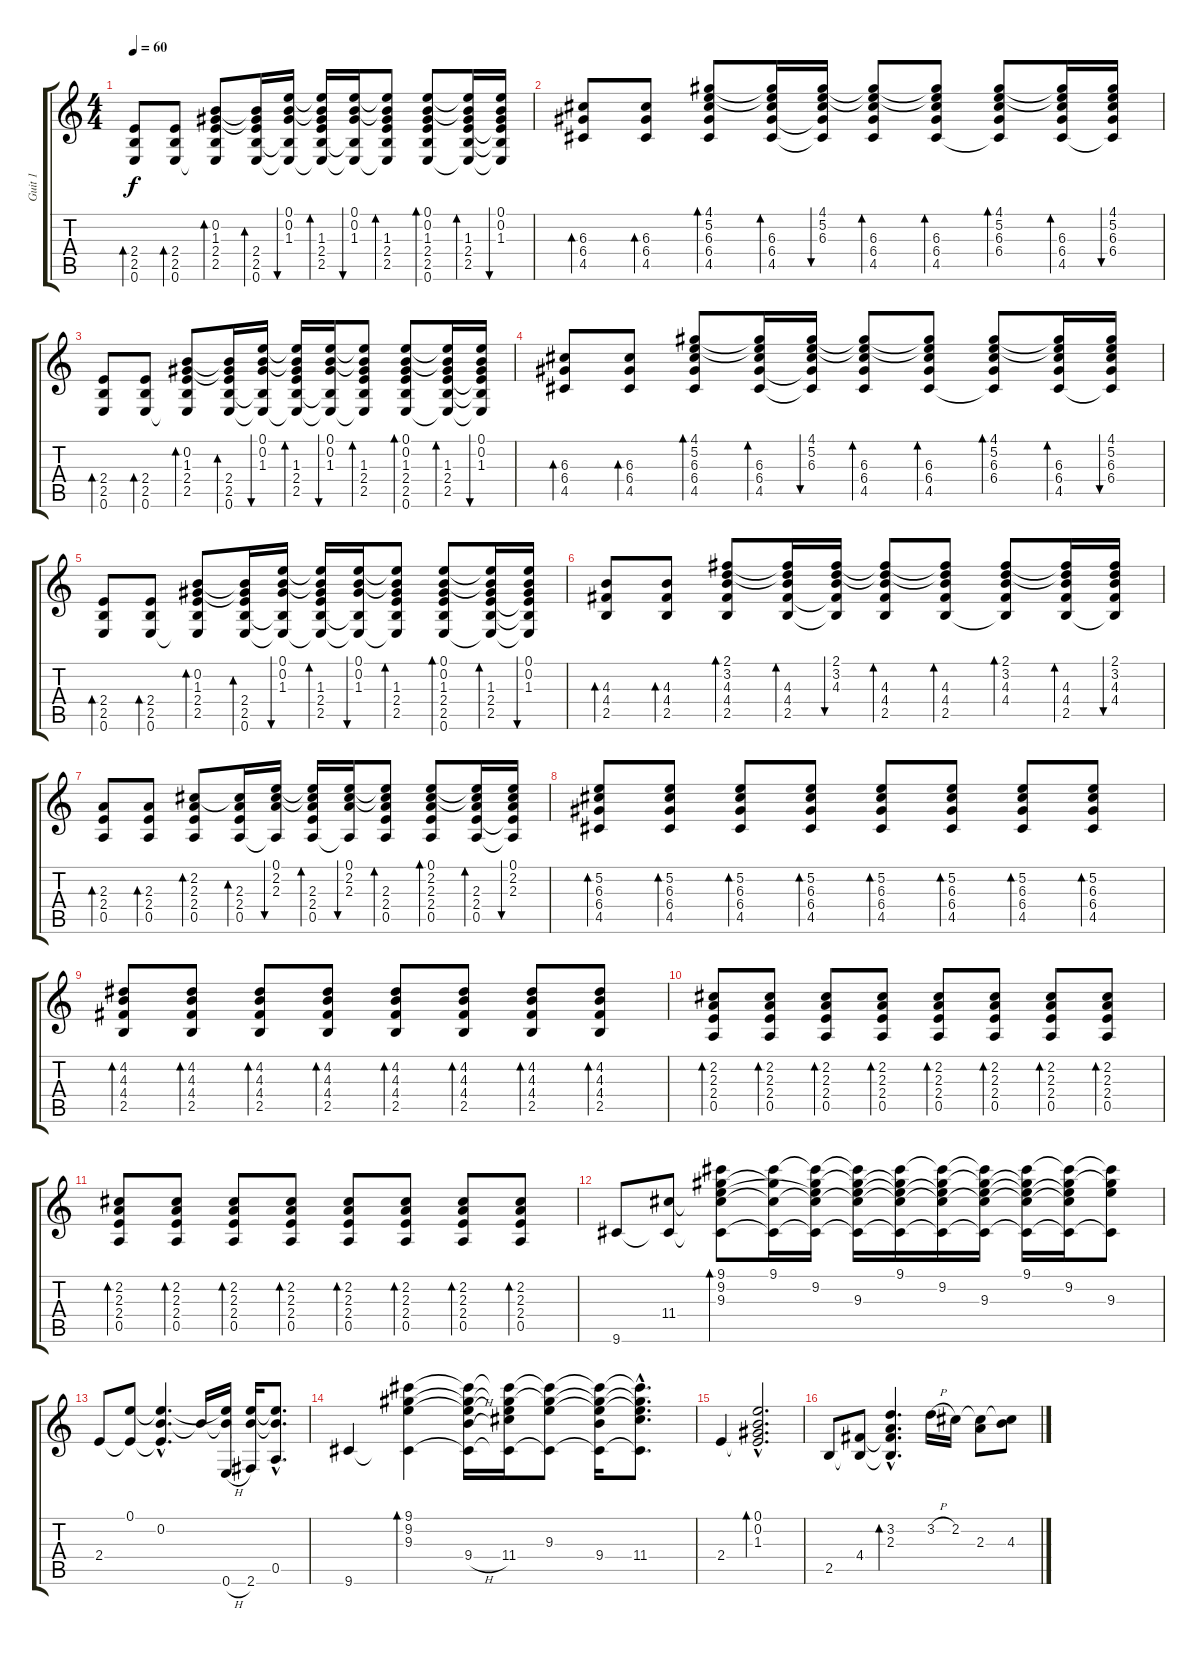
\track ("Guit 1 " "Guit 1 ") {instrument acousticguitarsteel}
\staff {score tabs}
\tuning (E4 B3 G3 D3 A2 E2) {hide}
\ts (4 4)
\tempo 60
\clef g2
\ks c
(2.4 2.5 0.6).8{bd 30 dy f} (2.4 2.5 0.6).8{bd 30} (0.2 1.3 2.4 2.5 0.6{t}).8{bd 30} (0.2{t} 1.3{t} 2.4 2.5 0.6).16{bd 30} (0.1 0.2 1.3 2.5{t} 0.6{t}).16{bu 30} (0.1{t} 0.2{t} 1.3 2.4 2.5 0.6{t}).16{bd 30} (0.1 0.2 1.3 2.5{t} 0.6{t}).16{bu 30} (0.1{t} 0.2{t} 1.3 2.4 2.5 0.6{t}).8{bd 30} (0.1 0.2 1.3 2.4 2.5 0.6).8{bd 30} (0.1{t} 0.2{t} 1.3 2.4 2.5 0.6{t}).16{bd 30} (0.1 0.2 1.3 2.4{t} 2.5{t} 0.6{t}).16{bu 30} |
\section ("" "")
(6.3 6.4 4.5).8{bd 30} (6.3 6.4 4.5).8{bd 30} (4.1 5.2 6.3 6.4 4.5).8{bd 30} (4.1{t} 5.2{t} 6.3 6.4 4.5).16{bd 30} (4.1 5.2 6.3 6.4{t} 4.5{t}).16{bu 30} (4.1{t} 5.2{t} 6.3 6.4 4.5).8{bd 30} (4.1{t} 5.2{t} 6.3 6.4 4.5).8{bd 30} (4.1 5.2 6.3 6.4 4.5{t}).8{bd 30} (4.1{t} 5.2{t} 6.3 6.4 4.5).16{bd 30} (4.1 5.2 6.3 6.4 4.5{t}).16{bu 30} |
(2.4 2.5 0.6).8{bd 30} (2.4 2.5 0.6).8{bd 30} (0.2 1.3 2.4 2.5 0.6{t}).8{bd 30} (0.2{t} 1.3{t} 2.4 2.5 0.6).16{bd 30} (0.1 0.2 1.3 2.5{t} 0.6{t}).16{bu 30} (0.1{t} 0.2{t} 1.3 2.4 2.5 0.6{t}).16{bd 30} (0.1 0.2 1.3 2.5{t} 0.6{t}).16{bu 30} (0.1{t} 0.2{t} 1.3 2.4 2.5 0.6{t}).8{bd 30} (0.1 0.2 1.3 2.4 2.5 0.6).8{bd 30} (0.1{t} 0.2{t} 1.3 2.4 2.5 0.6{t}).16{bd 30} (0.1 0.2 1.3 2.4{t} 2.5{t} 0.6{t}).16{bu 30} |
(6.3 6.4 4.5).8{bd 30} (6.3 6.4 4.5).8{bd 30} (4.1 5.2 6.3 6.4 4.5).8{bd 30} (4.1{t} 5.2{t} 6.3 6.4 4.5).16{bd 30} (4.1 5.2 6.3 6.4{t} 4.5{t}).16{bu 30} (4.1{t} 5.2{t} 6.3 6.4 4.5).8{bd 30} (4.1{t} 5.2{t} 6.3 6.4 4.5).8{bd 30} (4.1 5.2 6.3 6.4 4.5{t}).8{bd 30} (4.1{t} 5.2{t} 6.3 6.4 4.5).16{bd 30} (4.1 5.2 6.3 6.4 4.5{t}).16{bu 30} |
(2.4 2.5 0.6).8{bd 30} (2.4 2.5 0.6).8{bd 30} (0.2 1.3 2.4 2.5 0.6{t}).8{bd 30} (0.2{t} 1.3{t} 2.4 2.5 0.6).16{bd 30} (0.1 0.2 1.3 2.5{t} 0.6{t}).16{bu 30} (0.1{t} 0.2{t} 1.3 2.4 2.5 0.6{t}).16{bd 30} (0.1 0.2 1.3 2.5{t} 0.6{t}).16{bu 30} (0.1{t} 0.2{t} 1.3 2.4 2.5 0.6{t}).8{bd 30} (0.1 0.2 1.3 2.4 2.5 0.6).8{bd 30} (0.1{t} 0.2{t} 1.3 2.4 2.5 0.6{t}).16{bd 30} (0.1 0.2 1.3 2.4{t} 2.5{t} 0.6{t}).16{bu 30} |
(4.3 4.4 2.5).8{bd 30} (4.3 4.4 2.5).8{bd 30} (2.1 3.2 4.3 4.4 2.5).8{bd 30} (2.1{t} 3.2{t} 4.3 4.4 2.5).16{bd 30} (2.1 3.2 4.3 4.4{t} 2.5{t}).16{bu 30} (2.1{t} 3.2{t} 4.3 4.4 2.5).8{bd 30} (2.1{t} 3.2{t} 4.3 4.4 2.5).8{bd 30} (2.1 3.2 4.3 4.4 2.5{t}).8{bd 30} (2.1{t} 3.2{t} 4.3 4.4 2.5).16{bd 30} (2.1 3.2 4.3 4.4 2.5{t}).16{bu 30} |
(2.3 2.4 0.5).8{bd 30} (2.3 2.4 0.5).8{bd 30} (2.2 2.3 2.4 0.5).8{bd 30} (2.2{t} 2.3 2.4 0.5).16{bd 30} (0.1 2.2 2.3 0.5{t}).16{bu 30} (0.1{t} 2.2{t} 2.3 2.4 0.5).16{bd 30} (0.1 2.2 2.3 0.5{t}).16{bu 30} (0.1{t} 2.2{t} 2.3 2.4 0.5).8{bd 30} (0.1 2.2 2.3 2.4 0.5).8{bd 30} (0.1{t} 2.2{t} 2.3 2.4 0.5).16{bd 30} (0.1 2.2 2.3 2.4{t} 0.5{t}).16{bu 30} |
(5.2 6.3 6.4 4.5).8{bd 30} (5.2 6.3 6.4 4.5).8{bd 30} (5.2 6.3 6.4 4.5).8{bd 30} (5.2 6.3 6.4 4.5).8{bd 30} (5.2 6.3 6.4 4.5).8{bd 30} (5.2 6.3 6.4 4.5).8{bd 30} (5.2 6.3 6.4 4.5).8{bd 30} (5.2 6.3 6.4 4.5).8{bd 30} |
(4.2 4.3 4.4 2.5).8{bd 30} (4.2 4.3 4.4 2.5).8{bd 30} (4.2 4.3 4.4 2.5).8{bd 30} (4.2 4.3 4.4 2.5).8{bd 30} (4.2 4.3 4.4 2.5).8{bd 30} (4.2 4.3 4.4 2.5).8{bd 30} (4.2 4.3 4.4 2.5).8{bd 30} (4.2 4.3 4.4 2.5).8{bd 30} |
(2.2 2.3 2.4 0.5).8{bd 30} (2.2 2.3 2.4 0.5).8{bd 30} (2.2 2.3 2.4 0.5).8{bd 30} (2.2 2.3 2.4 0.5).8{bd 30} (2.2 2.3 2.4 0.5).8{bd 30} (2.2 2.3 2.4 0.5).8{bd 30} (2.2 2.3 2.4 0.5).8{bd 30} (2.2 2.3 2.4 0.5).8{bd 30} |
(2.2 2.3 2.4 0.5).8{bd 30} (2.2 2.3 2.4 0.5).8{bd 30} (2.2 2.3 2.4 0.5).8{bd 30} (2.2 2.3 2.4 0.5).8{bd 30} (2.2 2.3 2.4 0.5).8{bd 30} (2.2 2.3 2.4 0.5).8{bd 30} (2.2 2.3 2.4 0.5).8{bd 30} (2.2 2.3 2.4 0.5).8{bd 30} |
\section ("" "")
9.6.8 (11.4 9.6{t}).8 (9.1 9.2 9.3 11.4{t} 9.6{t}).8{bd 30} (9.1 9.2{t} 11.4{t} 9.6{t}).16 (9.1{t} 9.2 9.3{t} 11.4{t} 9.6{t}).16 (9.1{t} 9.2{t} 9.3 11.4{t} 9.6{t}).16 (9.1 9.2{t} 9.3{t} 11.4{t} 9.6{t}).16 (9.1{t} 9.2 9.3{t} 11.4{t} 9.6{t}).16 (9.1{t} 9.2{t} 9.3 11.4{t} 9.6{t}).16 (9.1 9.2{t} 9.3{t} 11.4{t} 9.6{t}).16 (9.1{t} 9.2 9.3{t} 11.4{t} 9.6{t}).16 (9.1{t} 9.2{t} 9.3 9.6{t}).8 |
2.4.8 (0.1 2.4{t}).8 (0.1{hac t} 0.2{hac} 2.4{hac t}).4{d} 0.2{t}.16 (0.1{t} 0.2{t} 0.6{h}).16 (0.1{t} 0.2{t} 2.6).16 (0.1{hac t} 0.2{hac t} 0.5{hac}).8{d} |
9.6.4 (9.1 9.2 9.3 9.6{t}).4{bd 30} (9.1{t} 9.2{t} 9.3{t} 9.4{h} 9.6{t}).16 (9.1{t} 9.2{t} 9.3{t} 11.4 9.6{t}).16 (9.1{t} 9.2{t} 9.3 9.6{t}).8 (9.1{t} 9.2{t} 9.3{t} 9.4 9.6{t}).16 (9.1{hac t} 9.2{hac t} 9.3{hac t} 11.4{hac} 9.6{hac t}).8{d} |
2.4.4 (0.1{hac} 0.2{hac} 1.3{hac} 2.4{hac t}).2{d bd 30} |
2.5.8 (4.4 2.5{t}).8 (3.2{hac} 2.3{hac} 4.4{hac t} 2.5{hac t}).4{d bd 30} 3.2{h}.16 2.2.16 (2.2{t} 2.3).8 (2.2{t} 4.3).8
